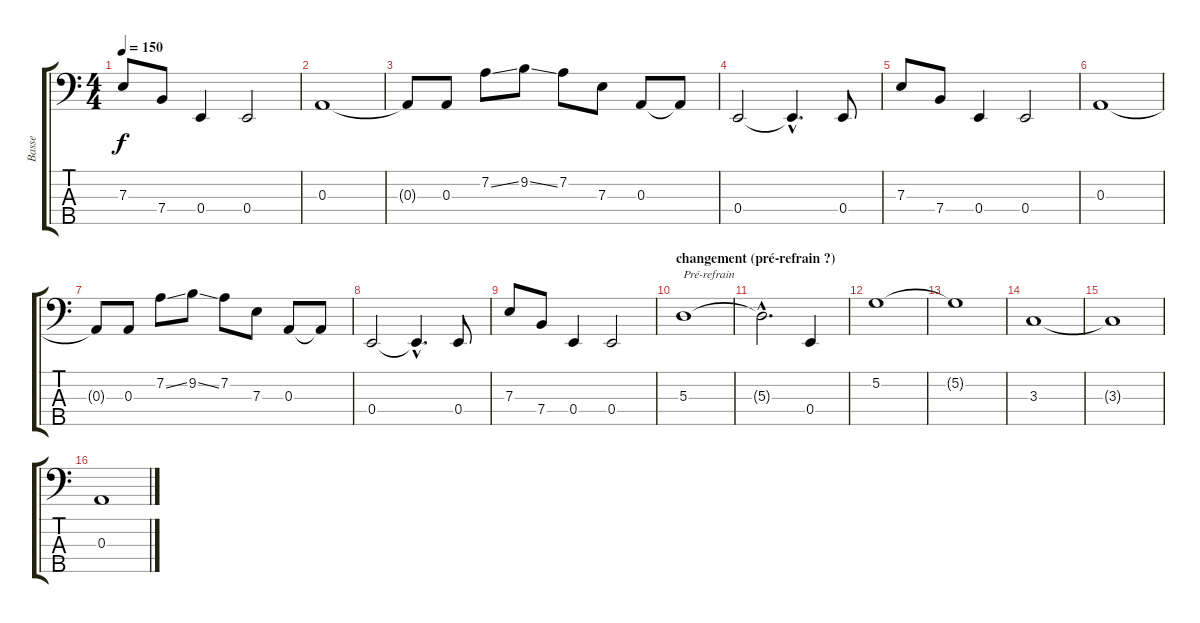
\track ("Basse" "Basse") {instrument electricbassfinger}
\staff {score tabs}
\tuning (G2 D2 A1 E1 B0) {hide}
\ts (4 4)
\tempo 150
\clef f4
\ks c
7.3.8{dy f} 7.4.8 0.4.4 0.4.2 |
0.3.1 |
0.3{t}.8 0.3.8 7.2{ss}.8 9.2{ss}.8 7.2.8 7.3.8 0.3.8 0.3{t}.8 |
0.4.2 0.4{hac t}.4{d} 0.4.8 |
7.3.8 7.4.8 0.4.4 0.4.2 |
0.3.1 |
0.3{t}.8 0.3.8 7.2{ss}.8 9.2{ss}.8 7.2.8 7.3.8 0.3.8 0.3{t}.8 |
0.4.2 0.4{hac t}.4{d} 0.4.8 |
7.3.8 7.4.8 0.4.4 0.4.2 |
\section ("" "changement (pré-refrain ?)")
5.3.1{txt "Pré-refrain"} |
5.3{hac t}.2{d} 0.4.4 |
5.2.1 |
5.2{t}.1 |
3.3.1 |
3.3{t}.1 |
0.3.1
